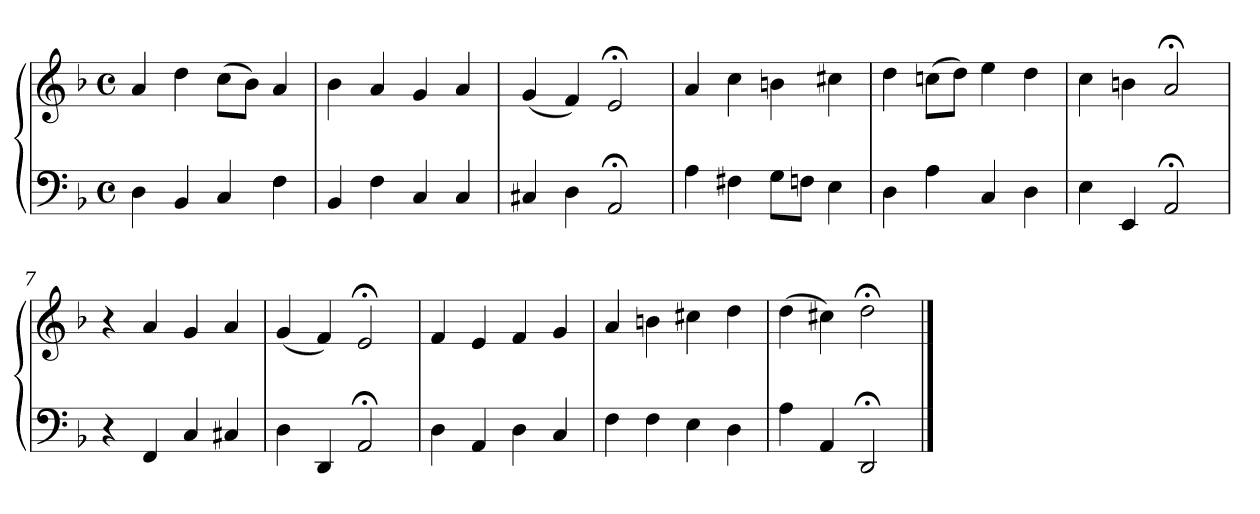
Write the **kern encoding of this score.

**kern	**kern
*part1	*part1
*staff2	*staff1
*clefF4	*clefG2
*k[b-]	*k[b-]
*M4/4	*M4/4
*met(c)	*met(c)
=1	=1
4D	4a
4BB-	4dd
4C	(8ccL
.	8b-J)
4F	4a
=2	=2
4BB-	4b-
4F	4a
4C	4g
4C	4a
=3	=3
4C#X	(4g
4D	4f)
2AA;<	2e;<
=4	=4
4A	4a
4F#X	4cc
8GL	4bn
8FnJ	.
4E	4cc#X
=5	=5
4D	4dd
4A	(8ccnL
.	8ddJ)
4C	4ee
4D	4dd
=6	=6
4E	4cc
4EE	4bn
2AA;<	2a;<
=7	=7
4r	4r
4FF	4a
4C	4g
4C#X	4a
!!LO:LB:g=z
=8	=8
4D	(4g
4DD	4f)
2AA;<	2e;<
=9	=9
4D	4f
4AA	4e
4D	4f
4C	4g
=10	=10
4F	4a
4F	4bn
4E	4cc#X
4D	4dd
=11	=11
4A	(4dd
4AA	4cc#X)
2DD;<	2dd;<
==	==
*-	*-
